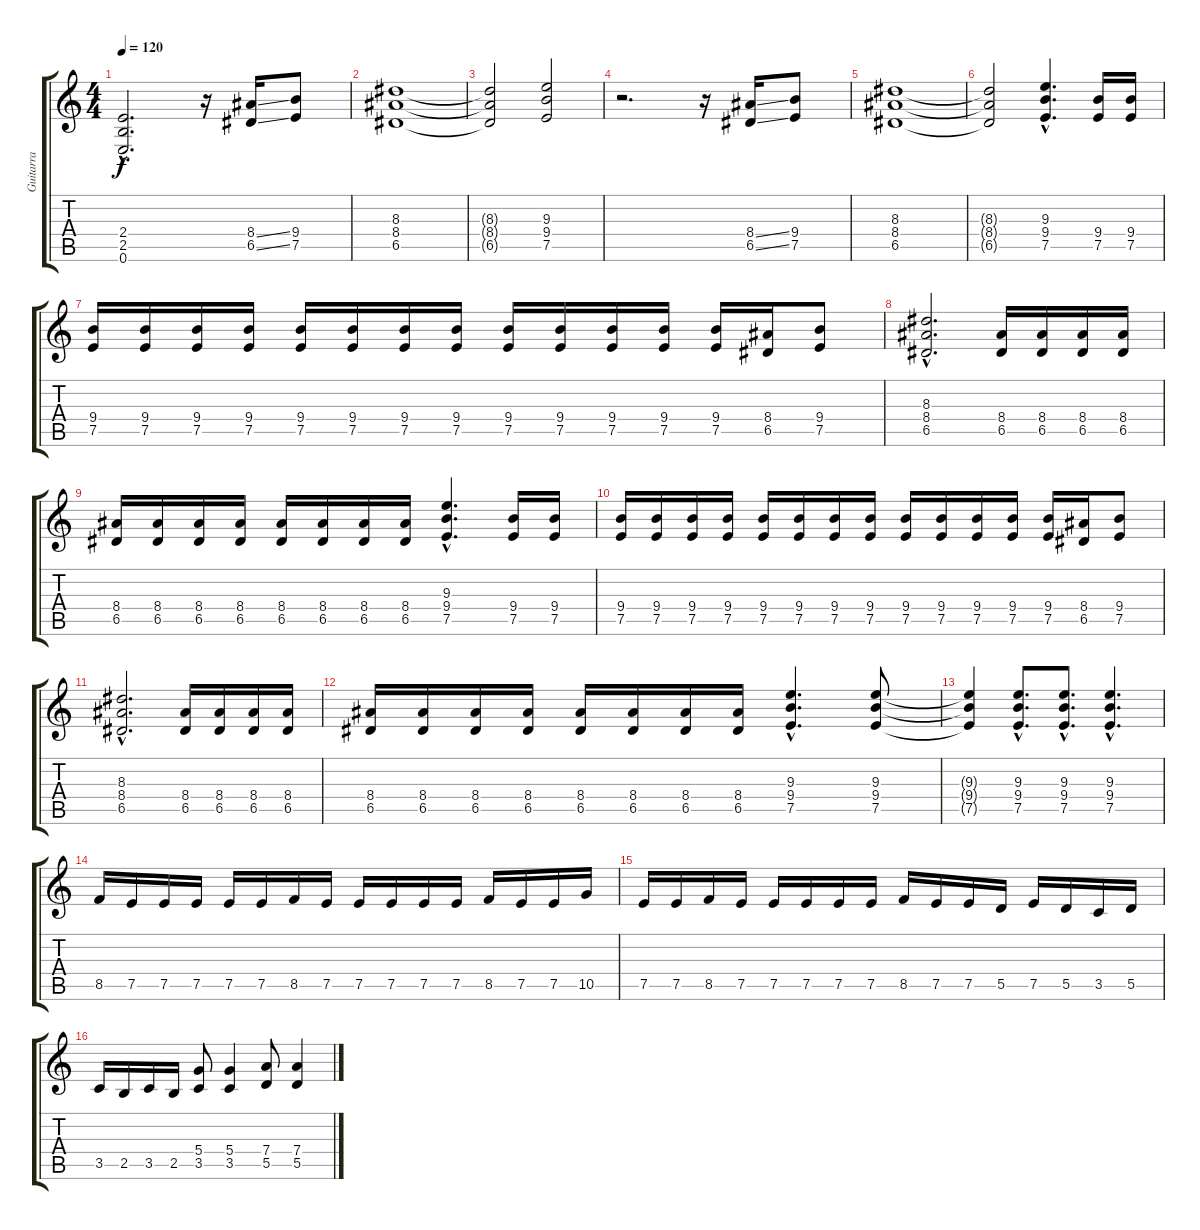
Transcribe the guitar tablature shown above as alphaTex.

\track ("Guitarra" "Guitarra") {instrument overdrivenguitar}
\staff {score tabs}
\tuning (E4 B3 G3 D3 A2 E2) {hide}
\ts (4 4)
\tempo 120
\clef g2
\ks c
(2.4{hac t} 2.5{hac t} 0.6{hac t}).2{d dy f} r.16 (8.4{ss} 6.5{ss}).16 (9.4 7.5).8 |
(8.3 8.4 6.5).1 |
(8.3{t} 8.4{t} 6.5{t}).2 (9.3 9.4 7.5).2 |
r.2{d} r.16 (8.4{ss} 6.5{ss}).16 (9.4 7.5).8 |
(8.3 8.4 6.5).1 |
(8.3{t} 8.4{t} 6.5{t}).2 (9.3{hac} 9.4{hac} 7.5{hac}).4{d} (9.4 7.5).16 (9.4 7.5).16 |
(9.4 7.5).16 (9.4 7.5).16 (9.4 7.5).16 (9.4 7.5).16 (9.4 7.5).16 (9.4 7.5).16 (9.4 7.5).16 (9.4 7.5).16 (9.4 7.5).16 (9.4 7.5).16 (9.4 7.5).16 (9.4 7.5).16 (9.4 7.5).16 (8.4 6.5).16 (9.4 7.5).8 |
(8.3{hac} 8.4{hac} 6.5{hac}).2{d} (8.4 6.5).16 (8.4 6.5).16 (8.4 6.5).16 (8.4 6.5).16 |
(8.4 6.5).16 (8.4 6.5).16 (8.4 6.5).16 (8.4 6.5).16 (8.4 6.5).16 (8.4 6.5).16 (8.4 6.5).16 (8.4 6.5).16 (9.3{hac} 9.4{hac} 7.5{hac}).4{d} (9.4 7.5).16 (9.4 7.5).16 |
(9.4 7.5).16 (9.4 7.5).16 (9.4 7.5).16 (9.4 7.5).16 (9.4 7.5).16 (9.4 7.5).16 (9.4 7.5).16 (9.4 7.5).16 (9.4 7.5).16 (9.4 7.5).16 (9.4 7.5).16 (9.4 7.5).16 (9.4 7.5).16 (8.4 6.5).16 (9.4 7.5).8 |
(8.3{hac} 8.4{hac} 6.5{hac}).2{d} (8.4 6.5).16 (8.4 6.5).16 (8.4 6.5).16 (8.4 6.5).16 |
(8.4 6.5).16 (8.4 6.5).16 (8.4 6.5).16 (8.4 6.5).16 (8.4 6.5).16 (8.4 6.5).16 (8.4 6.5).16 (8.4 6.5).16 (9.3{hac} 9.4{hac} 7.5{hac}).4{d} (9.3 9.4 7.5).8 |
(9.3{t} 9.4{t} 7.5{t}).4 (9.3{hac} 9.4{hac} 7.5{hac}).8{d} (9.3{hac} 9.4{hac} 7.5{hac}).8{d} (9.3{hac} 9.4{hac} 7.5{hac}).4{d} |
8.5.16 7.5.16 7.5.16 7.5.16 7.5.16 7.5.16 8.5.16 7.5.16 7.5.16 7.5.16 7.5.16 7.5.16 8.5.16 7.5.16 7.5.16 10.5.16 |
7.5.16 7.5.16 8.5.16 7.5.16 7.5.16 7.5.16 7.5.16 7.5.16 8.5.16 7.5.16 7.5.16 5.5.16 7.5.16 5.5.16 3.5.16 5.5.16 |
3.5.16 2.5.16 3.5.16 2.5.16 (5.4 3.5).8 (5.4 3.5).4 (7.4 5.5).8 (7.4 5.5).4
